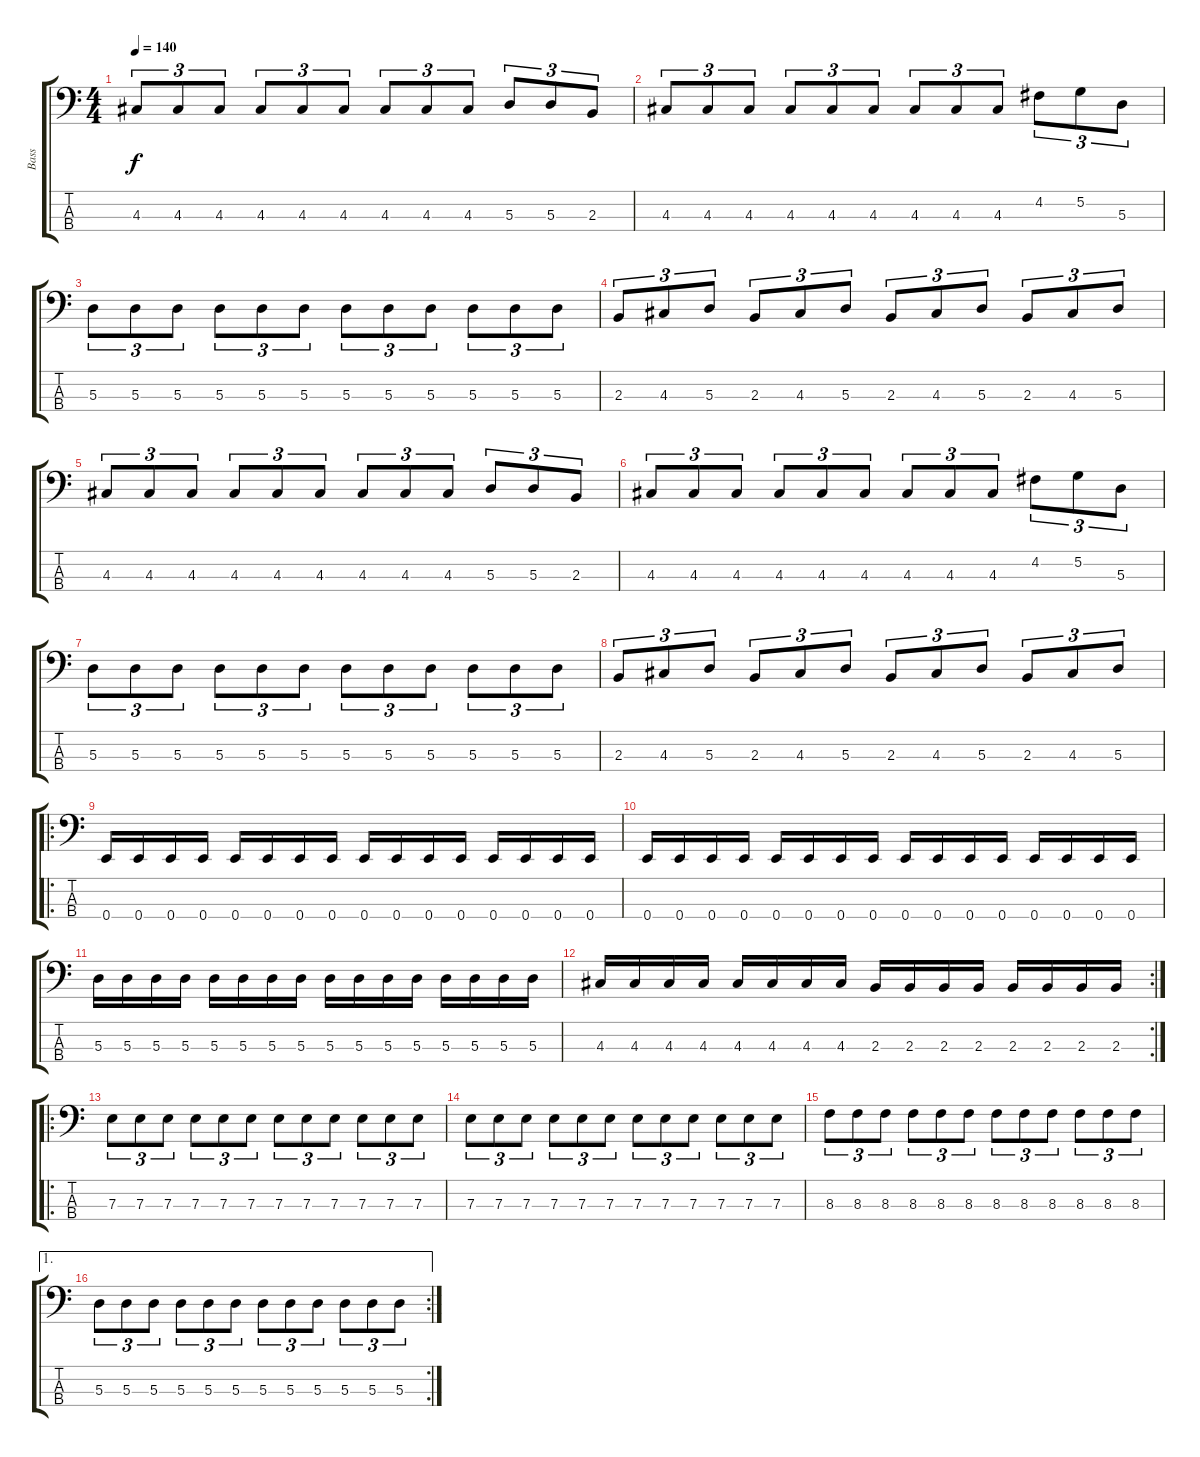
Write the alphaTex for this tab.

\track ("Bass" "Bass") {instrument fretlessbass}
\staff {score tabs}
\tuning (G2 D2 A1 E1) {hide}
\ts (4 4)
\tempo 140
\clef f4
\ks c
4.3.8{tu (3 2) dy f} 4.3.8{tu (3 2)} 4.3.8{tu (3 2)} 4.3.8{tu (3 2)} 4.3.8{tu (3 2)} 4.3.8{tu (3 2)} 4.3.8{tu (3 2)} 4.3.8{tu (3 2)} 4.3.8{tu (3 2)} 5.3.8{tu (3 2)} 5.3.8{tu (3 2)} 2.3.8{tu (3 2)} |
4.3.8{tu (3 2)} 4.3.8{tu (3 2)} 4.3.8{tu (3 2)} 4.3.8{tu (3 2)} 4.3.8{tu (3 2)} 4.3.8{tu (3 2)} 4.3.8{tu (3 2)} 4.3.8{tu (3 2)} 4.3.8{tu (3 2)} 4.2.8{tu (3 2)} 5.2.8{tu (3 2)} 5.3.8{tu (3 2)} |
5.3.8{tu (3 2)} 5.3.8{tu (3 2)} 5.3.8{tu (3 2)} 5.3.8{tu (3 2)} 5.3.8{tu (3 2)} 5.3.8{tu (3 2)} 5.3.8{tu (3 2)} 5.3.8{tu (3 2)} 5.3.8{tu (3 2)} 5.3.8{tu (3 2)} 5.3.8{tu (3 2)} 5.3.8{tu (3 2)} |
2.3.8{tu (3 2)} 4.3.8{tu (3 2)} 5.3.8{tu (3 2)} 2.3.8{tu (3 2)} 4.3.8{tu (3 2)} 5.3.8{tu (3 2)} 2.3.8{tu (3 2)} 4.3.8{tu (3 2)} 5.3.8{tu (3 2)} 2.3.8{tu (3 2)} 4.3.8{tu (3 2)} 5.3.8{tu (3 2)} |
4.3.8{tu (3 2)} 4.3.8{tu (3 2)} 4.3.8{tu (3 2)} 4.3.8{tu (3 2)} 4.3.8{tu (3 2)} 4.3.8{tu (3 2)} 4.3.8{tu (3 2)} 4.3.8{tu (3 2)} 4.3.8{tu (3 2)} 5.3.8{tu (3 2)} 5.3.8{tu (3 2)} 2.3.8{tu (3 2)} |
4.3.8{tu (3 2)} 4.3.8{tu (3 2)} 4.3.8{tu (3 2)} 4.3.8{tu (3 2)} 4.3.8{tu (3 2)} 4.3.8{tu (3 2)} 4.3.8{tu (3 2)} 4.3.8{tu (3 2)} 4.3.8{tu (3 2)} 4.2.8{tu (3 2)} 5.2.8{tu (3 2)} 5.3.8{tu (3 2)} |
5.3.8{tu (3 2)} 5.3.8{tu (3 2)} 5.3.8{tu (3 2)} 5.3.8{tu (3 2)} 5.3.8{tu (3 2)} 5.3.8{tu (3 2)} 5.3.8{tu (3 2)} 5.3.8{tu (3 2)} 5.3.8{tu (3 2)} 5.3.8{tu (3 2)} 5.3.8{tu (3 2)} 5.3.8{tu (3 2)} |
2.3.8{tu (3 2)} 4.3.8{tu (3 2)} 5.3.8{tu (3 2)} 2.3.8{tu (3 2)} 4.3.8{tu (3 2)} 5.3.8{tu (3 2)} 2.3.8{tu (3 2)} 4.3.8{tu (3 2)} 5.3.8{tu (3 2)} 2.3.8{tu (3 2)} 4.3.8{tu (3 2)} 5.3.8{tu (3 2)} |
\ro
0.4.16 0.4.16 0.4.16 0.4.16 0.4.16 0.4.16 0.4.16 0.4.16 0.4.16 0.4.16 0.4.16 0.4.16 0.4.16 0.4.16 0.4.16 0.4.16 |
0.4.16 0.4.16 0.4.16 0.4.16 0.4.16 0.4.16 0.4.16 0.4.16 0.4.16 0.4.16 0.4.16 0.4.16 0.4.16 0.4.16 0.4.16 0.4.16 |
5.3.16 5.3.16 5.3.16 5.3.16 5.3.16 5.3.16 5.3.16 5.3.16 5.3.16 5.3.16 5.3.16 5.3.16 5.3.16 5.3.16 5.3.16 5.3.16 |
\rc 2
4.3.16 4.3.16 4.3.16 4.3.16 4.3.16 4.3.16 4.3.16 4.3.16 2.3.16 2.3.16 2.3.16 2.3.16 2.3.16 2.3.16 2.3.16 2.3.16 |
\ro
7.3.8{tu (3 2)} 7.3.8{tu (3 2)} 7.3.8{tu (3 2)} 7.3.8{tu (3 2)} 7.3.8{tu (3 2)} 7.3.8{tu (3 2)} 7.3.8{tu (3 2)} 7.3.8{tu (3 2)} 7.3.8{tu (3 2)} 7.3.8{tu (3 2)} 7.3.8{tu (3 2)} 7.3.8{tu (3 2)} |
7.3.8{tu (3 2)} 7.3.8{tu (3 2)} 7.3.8{tu (3 2)} 7.3.8{tu (3 2)} 7.3.8{tu (3 2)} 7.3.8{tu (3 2)} 7.3.8{tu (3 2)} 7.3.8{tu (3 2)} 7.3.8{tu (3 2)} 7.3.8{tu (3 2)} 7.3.8{tu (3 2)} 7.3.8{tu (3 2)} |
8.3.8{tu (3 2)} 8.3.8{tu (3 2)} 8.3.8{tu (3 2)} 8.3.8{tu (3 2)} 8.3.8{tu (3 2)} 8.3.8{tu (3 2)} 8.3.8{tu (3 2)} 8.3.8{tu (3 2)} 8.3.8{tu (3 2)} 8.3.8{tu (3 2)} 8.3.8{tu (3 2)} 8.3.8{tu (3 2)} |
\ae 1
\rc 2
5.3.8{tu (3 2)} 5.3.8{tu (3 2)} 5.3.8{tu (3 2)} 5.3.8{tu (3 2)} 5.3.8{tu (3 2)} 5.3.8{tu (3 2)} 5.3.8{tu (3 2)} 5.3.8{tu (3 2)} 5.3.8{tu (3 2)} 5.3.8{tu (3 2)} 5.3.8{tu (3 2)} 5.3.8{tu (3 2)}
